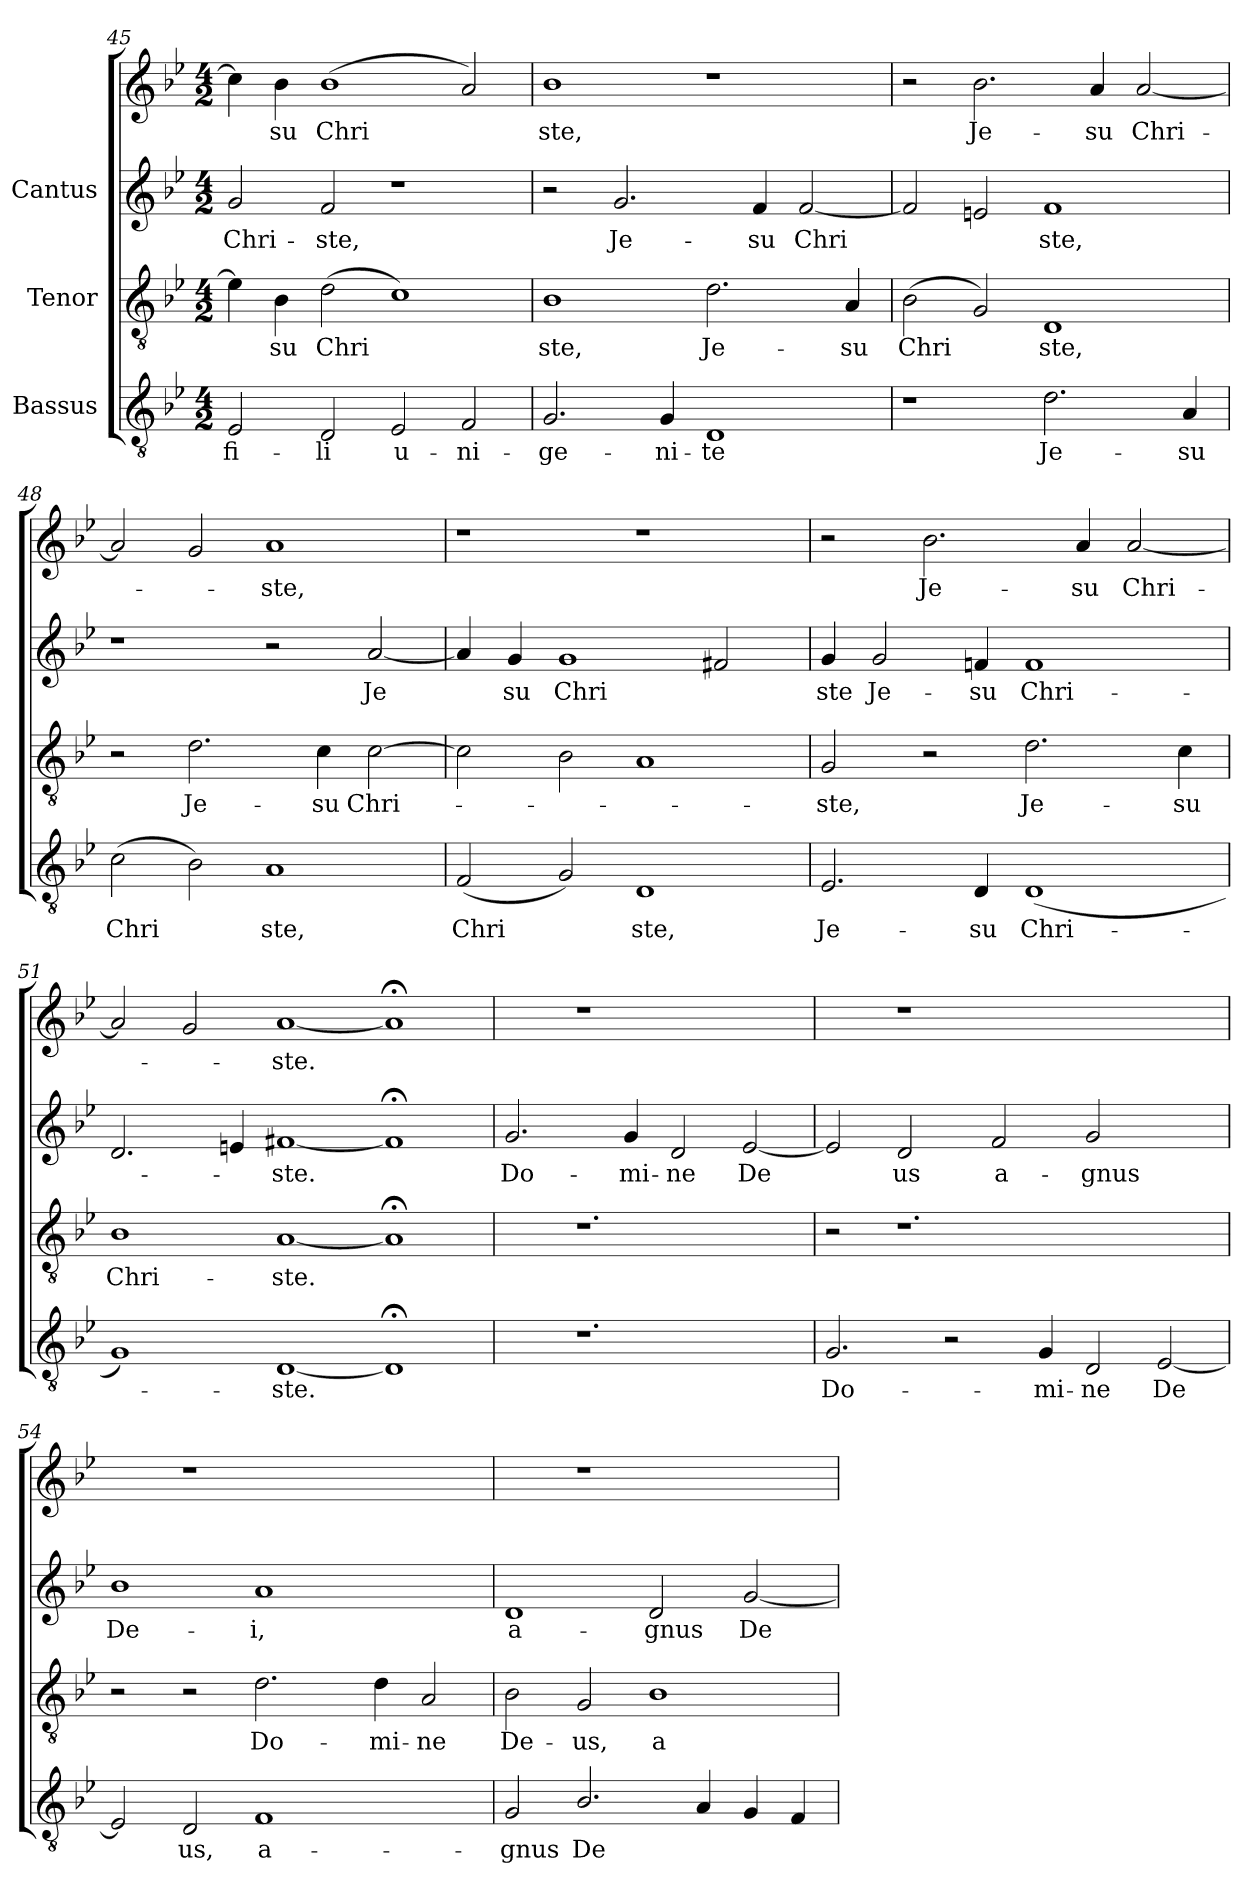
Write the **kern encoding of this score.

**kern	**text	**kern	**text	**kern	**text	**kern	**text
*part3	*part3	*part2	*part2	*part1	*part1	*part1	*part1
*staff4	*staff4	*staff3	*staff3	*staff2	*staff2	*staff1	*staff1
*I"Bassus	*	*I"Tenor	*	*I"Cantus	*	*	*
*clefGv2	*	*clefGv2	*	*clefG2	*	*clefG2	*
*k[b-e-]	*	*k[b-e-]	*	*k[b-e-]	*	*k[b-e-]	*
*B-:	*	*B-:	*	*B-:	*	*B-:	*
*M4/2	*	*M4/2	*	*M4/2	*	*M4/2	*
=45	=45	=45	=45	=45	=45	=45	=45
!	!LO:LY:b:cj	!	!LO:LY:b:cj	!	!LO:LY:b:cj	!	!LO:LY:b
2E-/	fi-	4e-\]	-	2g/	-Chri-	4cc\]	.
!	!	!	!LO:LY:b:cj	!	!	!	!LO:LY:b
.	.	4B-\	su	.	.	4b-\	su
!	!LO:LY:b:cj	!	!LO:LY:b:cj	!	!LO:LY:b:cj	!	!LO:LY:b
2D/	-li	(>2d\	Chri-	2f/	-ste,	(>1b-	Chri-
!	!LO:LY:b:cj	!	!LO:LY:b:cj	!	!	!	!
2E-/	u-	1c)	--	1r	.	.	.
!	!LO:LY:b:cj	!	!	!	!	!	!LO:LY:b
2F/	-ni-	.	.	.	.	2a/)	--
!!LO:LB:g=z
=46	=46	=46	=46	=46	=46	=46	=46
!	!LO:LY:b:cj	!	!LO:LY:b:cj	!	!	!	!LO:LY:b
2.G/	-ge-	1B-	-ste,	2r	.	1b-	ste,
!	!	!	!	!	!LO:LY:b:cj	!	!
.	.	.	.	2.g/	Je-	.	.
!	!LO:LY:b:cj	!	!	!	!	!	!
4G/	-ni-	.	.	.	.	.	.
!	!LO:LY:b:cj	!	!LO:LY:b:cj	!	!	!	!
1D	-te	2.d\	Je-	.	.	1r	.
!	!	!	!	!	!LO:LY:b:cj	!	!
.	.	.	.	4f/	-su	.	.
!	!	!	!	!	!LO:LY:b:cj	!	!
.	.	.	.	[<2f/	Chri-	.	.
!	!	!	!LO:LY:b:cj	!	!	!	!
.	.	4A/	-su	.	.	.	.
=47	=47	=47	=47	=47	=47	=47	=47
!	!	!	!LO:LY:b:cj	!	!LO:LY:b:cj	!	!
1r	.	(>2B-\	Chri-	2f/]	-	2r	.
!	!	!	!LO:LY:b:cj	!	!LO:LY:b:cj	!	!LO:LY:b
.	.	2G/)	-	2en/	.	2.b-\	-Je-
!	!LO:LY:b:cj	!	!LO:LY:b:cj	!	!LO:LY:b:cj	!	!
2.d\	Je-	1D	ste,	1f	ste,	.	.
!	!	!	!	!	!	!	!LO:LY:b
.	.	.	.	.	.	4a/	-su
!	!	!	!	!	!	!	!LO:LY:b
.	.	.	.	.	.	[<2a/	Chri-
!	!LO:LY:b:cj	!	!	!	!	!	!
4A/	-su	.	.	.	.	.	.
=48	=48	=48	=48	=48	=48	=48	=48
!	!LO:LY:b:cj	!	!	!	!	!	!LO:LY:b
(>2c\	Chri-	2r	.	1r	.	2a/]	.
!	!LO:LY:b:cj	!	!LO:LY:b:cj	!	!	!	!LO:LY:b
2B-\)	-	2.d\	Je-	.	.	2g/	.
!	!LO:LY:b:cj	!	!	!	!	!	!LO:LY:b
1A	ste,	.	.	2r	.	1a	ste,
!	!	!	!LO:LY:b:cj	!	!	!	!
.	.	4c\	-su	.	.	.	.
!	!	!	!LO:LY:b:cj	!	!LO:LY:b:cj	!	!
.	.	[>2c\	Chri-	[<2a/	Je-	.	.
=49	=49	=49	=49	=49	=49	=49	=49
!	!LO:LY:b:cj	!	!	!	!LO:LY:b:cj	!	!
(<2F/	Chri-	2c\]	.	4a/]	-	1r	.
!	!	!	!	!	!LO:LY:b:cj	!	!
.	.	.	.	4g/	su	.	.
!	!LO:LY:b:cj	!	!	!	!LO:LY:b:cj	!	!
2G/)	-	2B-\	.	1g	Chri-	.	.
!	!LO:LY:b:cj	!	!	!	!	!	!
1D	ste,	1A	.	.	.	1r	.
!	!	!	!	!	!LO:LY:b:cj	!	!
.	.	.	.	2f#X/	--	.	.
!!LO:PB:g=z
=50	=50	=50	=50	=50	=50	=50	=50
!	!LO:LY:b:cj	!	!LO:LY:b:cj	!	!LO:LY:b:cj	!	!
2.E-/	Je-	2G/	-ste,	4g/	-ste	2r	.
!	!	!	!	!	!LO:LY:b:cj	!	!
.	.	.	.	2g/	Je-	.	.
!	!	!	!	!	!	!	!LO:LY:b
.	.	2r	.	.	.	2.b-\	-Je-
!	!LO:LY:b:cj	!	!	!	!LO:LY:b:cj	!	!
4D/	-su	.	.	4fn/	-su	.	.
!	!LO:LY:b:cj	!	!LO:LY:b:cj	!	!LO:LY:b:cj	!	!
(<1D	Chri-	2.d\	Je-	1f	Chri-	.	.
!	!	!	!	!	!	!	!LO:LY:b
.	.	.	.	.	.	4a/	-su
!	!	!	!	!	!	!	!LO:LY:b
.	.	.	.	.	.	[<2a/	Chri-
!	!	!	!LO:LY:b:cj	!	!	!	!
.	.	4c\	-su	.	.	.	.
=51	=51	=51	=51	=51	=51	=51	=51
!	!	!	!LO:LY:b:cj	!	!	!	!
1G)	.	1B-	Chri-	2.d/	.	2a/]	.
.	.	.	.	.	.	2g/	.
.	.	.	.	4en/	.	.	.
!	!LO:LY:b:cj	!	!LO:LY:b:cj	!	!LO:LY:b:cj	!	!LO:LY:b
[<1D	-ste.	[<1A	-ste.	[<1f#X	ste.	[<1a	-ste.
!	!LO:LY:b:cj	!	!LO:LY:b:cj	!	!LO:LY:b:cj	!	!LO:LY:b
1D;<]	.	1A;<]	.	1f#;<]	.	1a;<]	.
=52	=52	=52	=52	=52	=52	=52	=52
!	!	!	!	!	!LO:LY:b:cj	!	!
2ryy	.	2ryy	.	2.g/	Do-	2ryy	.
1.r	.	1.r	.	.	.	1r	.
!	!	!	!	!	!LO:LY:b:cj	!	!
.	.	.	.	4g/	-mi-	.	.
!	!	!	!	!	!LO:LY:b:cj	!	!
.	.	.	.	2d/	-ne	.	.
!	!	!	!	!	!LO:LY:b:cj	!	!
.	.	.	.	[<2e-/	De-	2ryy	.
!!LO:LB:g=z
=53	=53	=53	=53	=53	=53	=53	=53
!	!LO:LY:b:cj	!	!	!	!LO:LY:b:cj	!	!
2.G/	Do-	2r	.	2e-/]	-	2ryy	.
!	!	!	!	!	!LO:LY:b:cj	!	!
.	.	1.r	.	2d/	us	1r	.
2r	.	.	.	.	.	.	.
!	!	!	!	!	!LO:LY:b:cj	!	!
.	.	.	.	2f/	a-	.	.
!	!LO:LY:b:cj	!	!	!	!	!	!
4G/	-mi-	.	.	.	.	.	.
!	!LO:LY:b:cj	!	!	!	!LO:LY:b:cj	!	!
2D/	-ne	.	.	2g/	-gnus	1ryy	.
!	!LO:LY:b:cj	!	!	!	!	!	!
[<2E-/	De-	2ryy	.	2ryy	.	.	.
=54	=54	=54	=54	=54	=54	=54	=54
!	!LO:LY:b:cj	!	!	!	!LO:LY:b:cj	!	!
2E-/]	-	2r	.	1b-	De-	2ryy	.
!	!LO:LY:b:cj	!	!	!	!	!	!
2D/	us,	2r	.	.	.	1r	.
!	!LO:LY:b:cj	!	!LO:LY:b:cj	!	!LO:LY:b:cj	!	!
1F	a-	2.d\	Do-	1a	-i,	.	.
.	.	.	.	.	.	1ryy	.
!	!	!	!LO:LY:b:cj	!	!	!	!
.	.	4d\	-mi-	.	.	.	.
!	!	!	!LO:LY:b:cj	!	!	!	!
2ryy	.	2A/	-ne	2ryy	.	.	.
=55	=55	=55	=55	=55	=55	=55	=55
!	!LO:LY:b:cj	!	!LO:LY:b:cj	!	!LO:LY:b:cj	!	!
2G/	-gnus	2B-\	De-	1d	a-	2ryy	.
!	!LO:LY:b:cj	!	!LO:LY:b:cj	!	!	!	!
2.B-/	De-	2G/	-us,	.	.	1r	.
!	!	!	!LO:LY:b:cj	!	!LO:LY:b:cj	!	!
.	.	1B-	a-	2d/	-gnus	.	.
!	!LO:LY:b:cj	!	!	!	!	!	!
4A/	--	.	.	.	.	.	.
!	!LO:LY:b:cj	!	!	!	!LO:LY:b:cj	!	!
4G/	--	.	.	[<2g/	De-	2ryy	.
!	!LO:LY:b:cj	!	!	!	!	!	!
4F/	--	.	.	.	.	.	.
=	=	=	=	=	=	=	=
*-	*-	*-	*-	*-	*-	*-	*-
